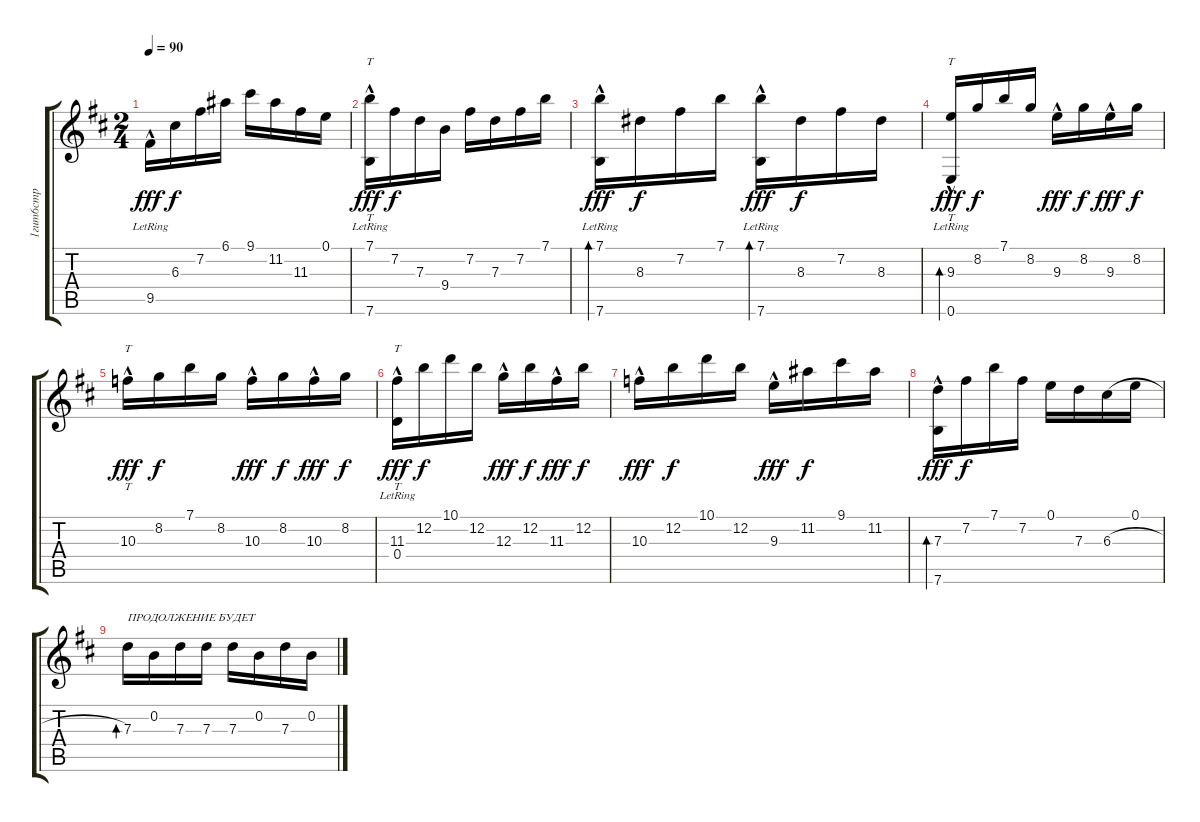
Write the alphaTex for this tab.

\track ("1гит6стр" "1гит6стр") {instrument acousticguitarnylon}
\staff {score tabs}
\tuning (E4 B3 G3 D3 A2 E2) {hide}
\ts (2 4)
\tempo 90
\clef g2
\ks bminor
9.5{hac lr}.16{dy fff} 6.3.16{dy f} 7.2.16 6.1.16 9.1.16 11.2.16 11.3.16 0.1.16 |
(7.1{hac} 7.6{hac lr}).16{tt dy fff} 7.2.16{dy f} 7.3.16 9.4.16 7.2.16 7.3.16 7.2.16 7.1.16 |
(7.1{hac} 7.6{hac lr}).16{bd 480 dy fff} 8.3.16{dy f} 7.2.16 7.1.16 (7.1 7.6{hac lr}).16{bd 480 dy fff} 8.3.16{dy f} 7.2.16 8.3.16 |
(9.3{hac} 0.6{hac lr}).16{tt bd 480 dy fff} 8.2.16{dy f} 7.1.16 8.2.16 9.3{hac}.16{dy fff} 8.2.16{dy f} 9.3{hac}.16{dy fff} 8.2.16{dy f} |
10.3{hac}.16{tt dy fff} 8.2.16{dy f} 7.1.16 8.2.16 10.3{hac}.16{dy fff} 8.2.16{dy f} 10.3{hac}.16{dy fff} 8.2.16{dy f} |
(11.3{hac} 0.4{hac lr}).16{tt dy fff} 12.2.16{dy f} 10.1.16 12.2.16 12.3{hac}.16{dy fff} 12.2.16{dy f} 11.3{hac}.16{dy fff} 12.2.16{dy f} |
10.3{hac}.16{dy fff} 12.2.16{dy f} 10.1.16 12.2.16 9.3{hac}.16{dy fff} 11.2.16{dy f} 9.1.16 11.2.16 |
(7.3{hac} 7.6{hac}).16{bd 480 dy fff} 7.2.16{dy f} 7.1.16 7.2.16 0.1.16 7.3.16 6.3{h}.16 0.1.16 |
7.3.16{bd 480 txt "ПРОДОЛЖЕНИЕ БУДЕТ"} 0.2.16 7.3.16 7.3.16 7.3.16 0.2.16 7.3.16 0.2.16
